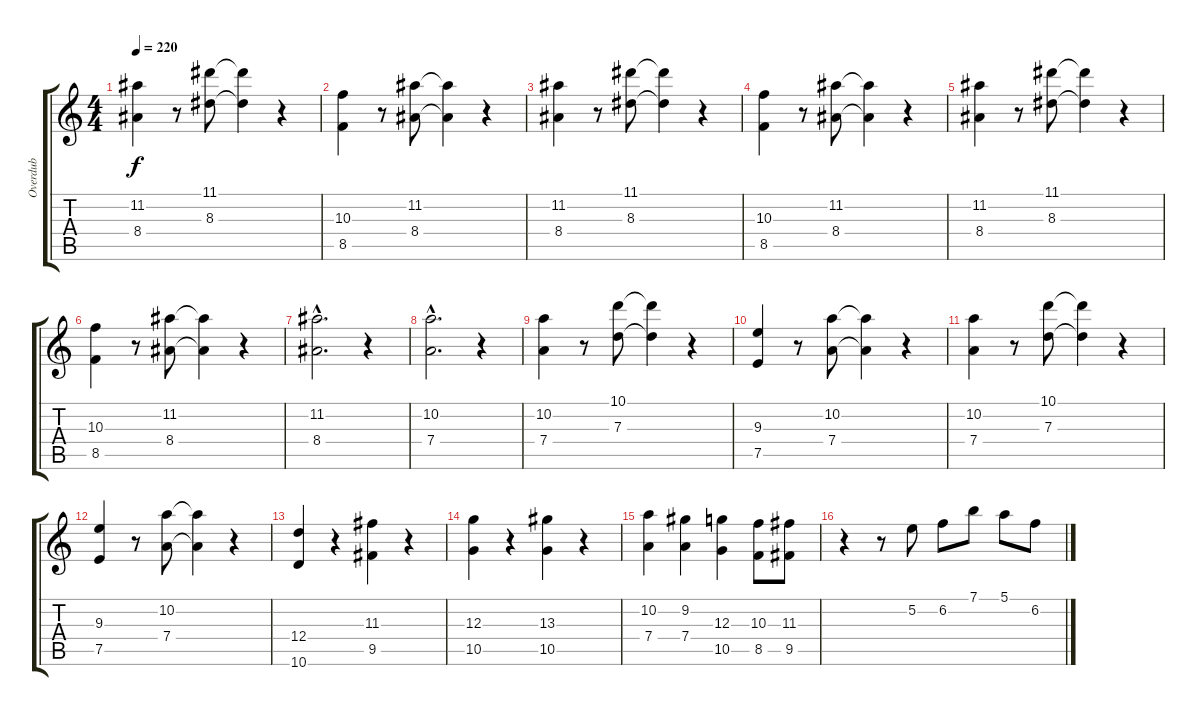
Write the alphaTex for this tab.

\track ("Overdub" "Overdub") {instrument electricbasspick}
\staff {score tabs}
\tuning (E4 B3 G3 D3 A2 E2) {hide}
\ts (4 4)
\tempo 220
\clef g2
\ks c
(11.2 8.4).4{dy f} r.8 (11.1 8.3).8 (11.1{t} 8.3{t}).4 r.4 |
(10.3 8.5).4 r.8 (11.2 8.4).8 (11.2{t} 8.4{t}).4 r.4 |
(11.2 8.4).4 r.8 (11.1 8.3).8 (11.1{t} 8.3{t}).4 r.4 |
(10.3 8.5).4 r.8 (11.2 8.4).8 (11.2{t} 8.4{t}).4 r.4 |
(11.2 8.4).4 r.8 (11.1 8.3).8 (11.1{t} 8.3{t}).4 r.4 |
(10.3 8.5).4 r.8 (11.2 8.4).8 (11.2{t} 8.4{t}).4 r.4 |
(11.2{hac} 8.4{hac}).2{d} r.4 |
(10.2{hac} 7.4{hac}).2{d} r.4 |
(10.2 7.4).4 r.8 (10.1 7.3).8 (10.1{t} 7.3{t}).4 r.4 |
(9.3 7.5).4 r.8 (10.2 7.4).8 (10.2{t} 7.4{t}).4 r.4 |
(10.2 7.4).4 r.8 (10.1 7.3).8 (10.1{t} 7.3{t}).4 r.4 |
(9.3 7.5).4 r.8 (10.2 7.4).8 (10.2{t} 7.4{t}).4 r.4 |
(12.4 10.6).4 r.4 (11.3 9.5).4 r.4 |
(12.3 10.5).4 r.4 (13.3 10.5).4 r.4 |
(10.2 7.4).4 (9.2 7.4).4 (12.3 10.5).4 (10.3 8.5).8 (11.3 9.5).8 |
r.4 r.8 5.2.8 6.2.8 7.1.8 5.1.8 6.2.8
